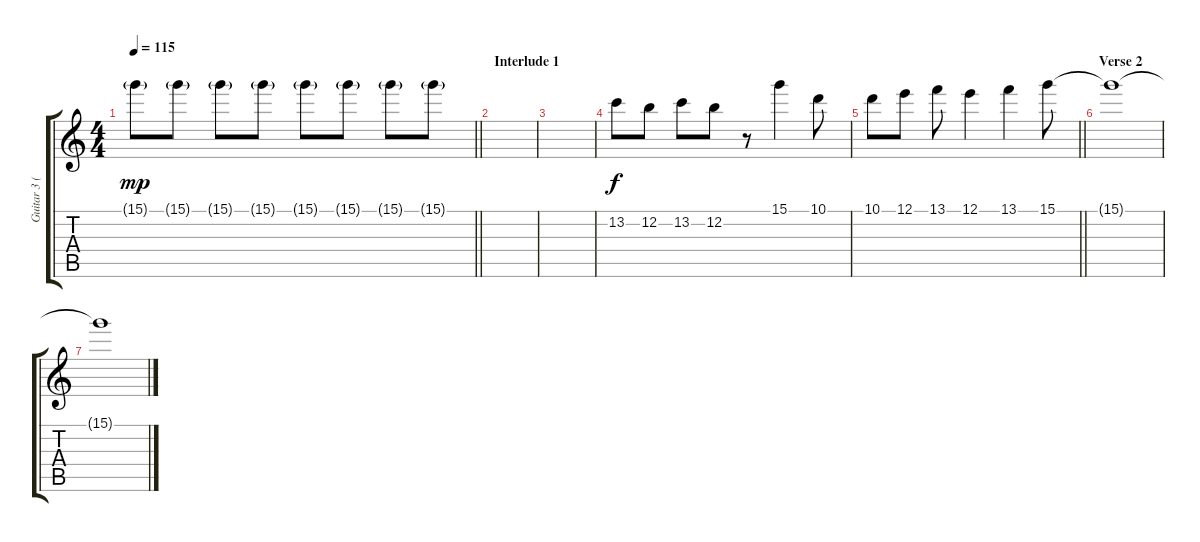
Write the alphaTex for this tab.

\track ("Guitar 3 (Overdubs/Solo)" "Guitar 3 (") {instrument overdrivenguitar}
\staff {score tabs}
\tuning (E4 B3 G3 D3 A2 D2) {hide}
\ts (4 4)
\tempo 115
\clef g2
\barLineRight lightlight
\ks c
15.1{g}.8{dy mp} 15.1{g}.8 15.1{g}.8 15.1{g}.8 15.1{g}.8 15.1{g}.8 15.1{g}.8 15.1{g}.8 |
\section ("" "Interlude 1")
|
|
13.2.8{dy f} 12.2.8 13.2.8 12.2.8 r.8 15.1.4 10.1.8 |
\barLineRight lightlight
10.1.8 12.1.8 13.1.8 12.1.4 13.1.4 15.1.8 |
\section ("" "Verse 2")
15.1{t}.1{volume 0} |
15.1{t}.1
